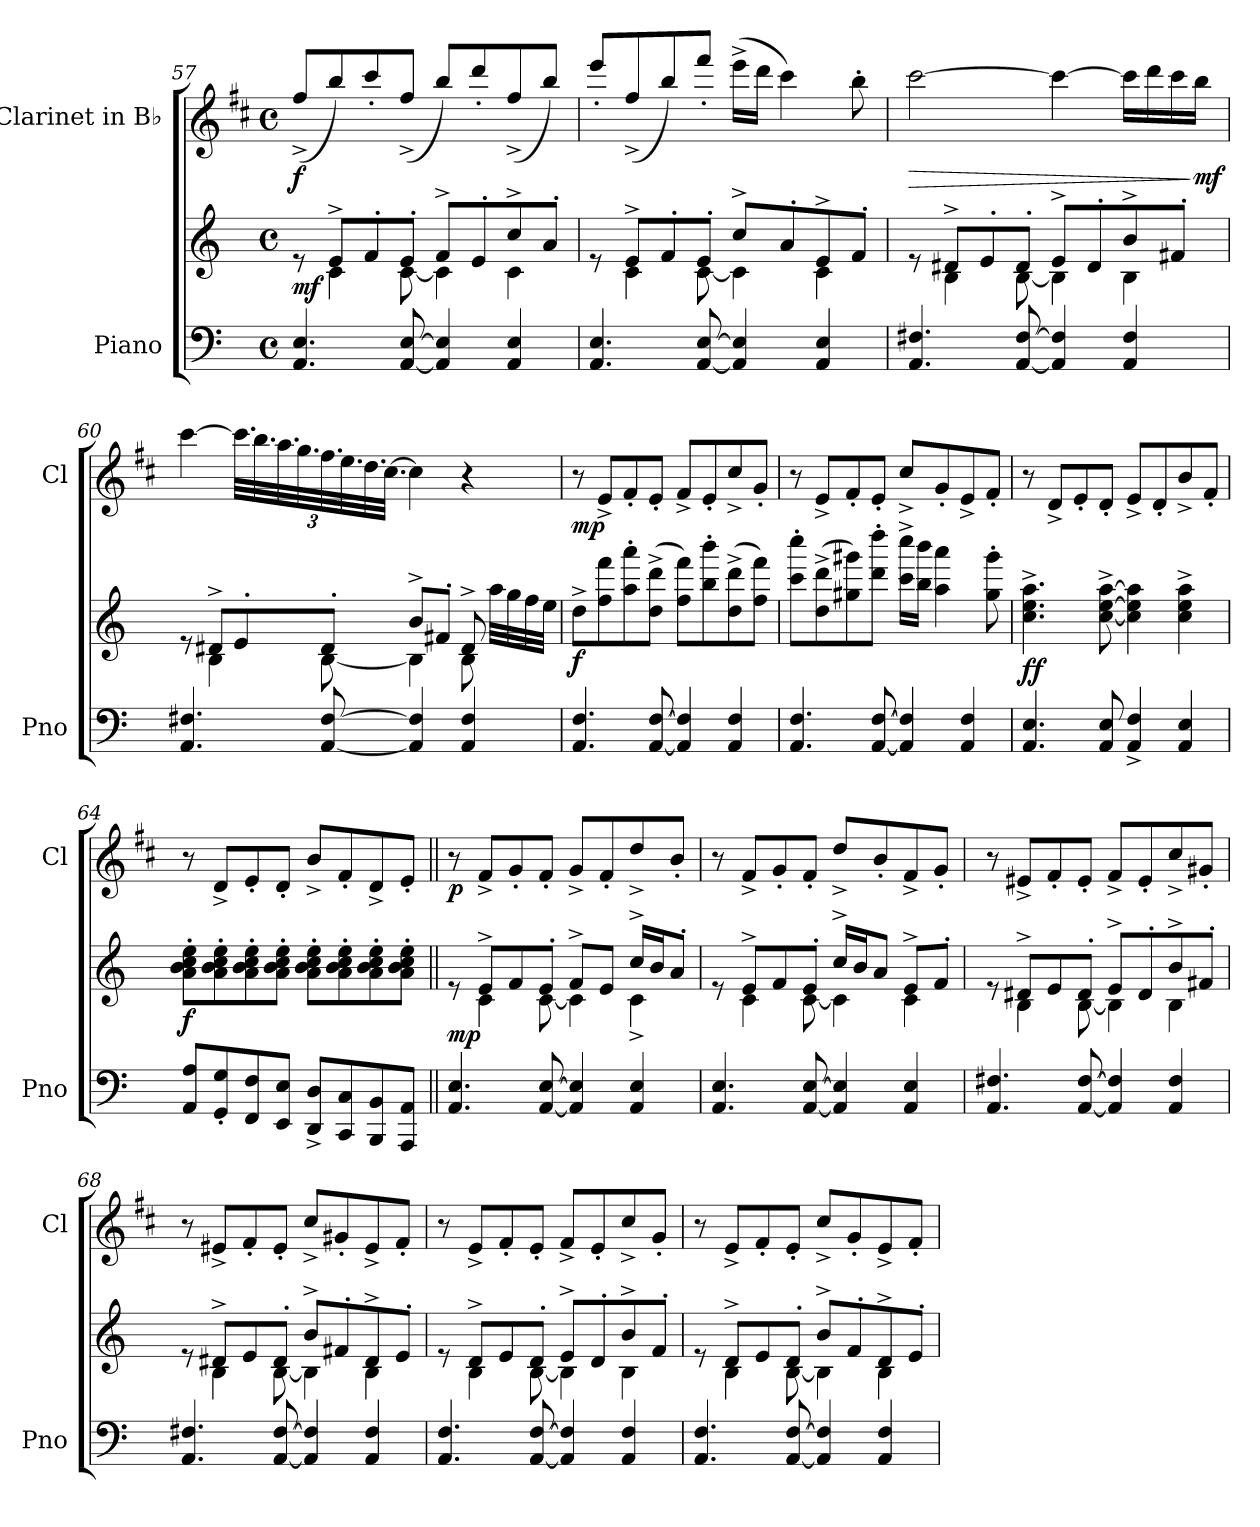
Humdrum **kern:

**kern	**kern	**dynam	**kern	**dynam
*part2	*part2	*part2	*part1	*part1
*staff3	*staff2	*staff2/3	*staff1	*staff1
*I"Piano	*	*	*I"Clarinet in B♭	*
*I'Pno	*	*	*I'Cl	*
*clefF4	*clefG2	*	*clefG2	*
*	*	*	*ITrd1c2	*
*k[]	*k[]	*	*k[]	*
*M4/4	*M4/4	*	*M4/4	*
*met(c)	*met(c)	*	*met(c)	*
=57	=57	=57	=57	=57
*	*^	*	*	*
!	!	!	!LO:DY:b	!	!LO:DY:b
4.AA/ 4.E/	8re	8ryy	mf	(8ee^/L	f
.	8e^/L	4c\	.	8aa/)	.
.	8f'/	.	.	8bb'/	.
[8AA/ [8E/	8e'/J	[8c\	.	(8ee^/J	.
4AA/] 4E/]	8f^/L	4c\]	.	8aa/L)	.
.	8e'/	.	.	8ccc'/	.
4AA/ 4E/	8cc^/	4c\	.	(8ee^/	.
.	8a'/J	.	.	8aa/J)	.
=58	=58	=58	=58	=58	=58
4.AA/ 4.E/	8re	8ryy	.	8ddd'/L	.
.	8e^/L	4c\	.	(8ee^/	.
.	8f'/	.	.	8aa/)	.
[8AA/ [8E/	8e'/J	[8c\	.	8eee'/J	.
4AA/] 4E/]	8cc^/L	4c\]	.	(16ddd^\LL	.
.	.	.	.	16ccc\JJ	.
.	8a'/	.	.	4bb\)	.
4AA/ 4E/	8e^/	4c\	.	.	.
.	8f'/J	.	.	8aa'\	.
=59	=59	=59	=59	=59	=59
!	!	!	!	!	!LO:HP:b
4.AA/ 4.F#X/	8re	8ryy	.	[2bb\	>
.	8d#X^/L	4B\	.	.	.
.	8e'/	.	.	.	.
[8AA/ [8F#/	8d#'/J	[8B\	.	.	.
4AA/] 4F#/]	8e^/L	4B\]	.	4bb\_	.
.	8d#'/	.	.	.	.
4AA/ 4F#/	8b^/	4B\	.	16bb\LL]	.
.	.	.	.	16ccc\	.
.	8f#X'/J	.	.	16bb\	.
!	!	!	!	!	!LO:DY:n=1:b
.	.	.	.	16aa\JJ	] mf
!!LO:LB:g=z
=60	=60	=60	=60	=60	=60
4.AA/ 4.F#X/	8re	8ryy	.	[4bb\	.
.	8d#X^/L	4B\	.	.	.
*	*	*	*	*Xbrackettup	*
.	8e'/	.	.	48.bb\LLL]	.
.	.	.	.	48.aa\	.
.	.	.	.	48.gg\	.
.	.	.	.	48.ff\	.
[8AA/ [8F#/	8d#'/J	[8B\	.	48.ee\	.
.	.	.	.	48.dd\	.
.	.	.	.	48.cc\	.
.	.	.	.	[48.b\JJJ	.
4AA/] 4F#/]	8b^/L	4B\]	.	4b\]	.
.	8f#X'/J	.	.	.	.
4AA/ 4F#/	8d#^/	8B\	.	4r	.
.	32aa\LLL	8ryy	.	.	.
.	32gg\	.	.	.	.
.	32ff\	.	.	.	.
.	32ee\JJJ	.	.	.	.
*	*v	*v	*	*	*
=61	=61	=61	=61	=61
!	!	!LO:DY:b	!	!LO:DY:b
4.AA/ 4.F/	8dd^\L	f	8r	mp
.	8ff\ 8fff\	.	8d^/L	.
.	8aa\' 8aaa\'	.	8e'/	.
[8AA/ [8F/	(8dd\^ 8ddd\^J	.	8d'/J	.
4AA/] 4F/]	8ff\ 8fff\L)	.	8e^/L	.
.	8bb\' 8bbb\'	.	8d'/	.
4AA/ 4F/	(>8dd\^ 8ddd\^	.	8b^/	.
.	8ff\ 8fff\J)	.	8f'/J	.
=62	=62	=62	=62	=62
4.AA/ 4.F/	8ccc\' 8cccc\'L	.	8r	.
.	(>8dd\^ 8ddd\^	.	8d^/L	.
.	8gg#X\ 8ggg#X\)	.	8e'/	.
[8AA/ [8F/	8ddd\' 8dddd\'J	.	8d'/J	.
4AA/] 4F/]	16ccc\^ 16cccc\^LL	.	8b^/L	.
.	16bb\ 16bbb\JJ	.	.	.
.	4aa\ 4aaa\	.	8f'/	.
4AA/ 4F/	.	.	8d^/	.
.	8gg#\' 8ggg#\'	.	8e'/J	.
!!LO:LB:g=z
=63	=63	=63	=63	=63
!	!	!LO:DY:b	!	!
4.AA/ 4.E/	4.cc\^ 4.ee\^ 4.aa\^	ff	8r	.
.	.	.	8c^/L	.
.	.	.	8d'/	.
8AA/ 8E/	[8cc\^ [8ee\^ [8aa\^	.	8c'/J	.
4AA/^ 4F/^	4cc\] 4ee\] 4aa\]	.	8d^/L	.
.	.	.	8c'/	.
4AA/ 4E/	4cc\^ 4ee\^ 4aa\^	.	8a^/	.
.	.	.	8e'/J	.
=64	=64	=64	=64	=64
!	!	!LO:DY:b	!	!
8AA/ 8A/L	8a\' 8b\' 8cc\' 8ee\'L	f	8r	.
8GG/' 8G/'	8a\' 8b\' 8cc\' 8ee\'	.	8c^/L	.
8FF/ 8F/	8a\' 8b\' 8cc\' 8ee\'	.	8d'/	.
8EE/ 8E/J	8a\' 8b\' 8cc\' 8ee\'J	.	8c'/J	.
8DD/^ 8D/^L	8a\' 8b\' 8cc\' 8ee\'L	.	8a^/L	.
8CC/ 8C/	8a\' 8b\' 8cc\' 8ee\'	.	8e'/	.
8BBB/ 8BB/	8a\' 8b\' 8cc\' 8ee\'	.	8c^/	.
8AAA/ 8AA/J	8a\' 8b\' 8cc\' 8ee\'J	.	8d'/J	.
=65||	=65||	=65||	=65||	=65||
*	*^	*	*	*
!	!	!	!LO:DY:b	!	!LO:DY:b
4.AA/ 4.E/	8re	8ryy	mp	8r	p
.	8e^/L	4c\	.	8e^/L	.
.	8f/	.	.	8f'/	.
[8AA/ [8E/	8e'/J	[8c\	.	8e'/J	.
4AA/] 4E/]	8f^/L	4c\]	.	8f^/L	.
.	8e/J	.	.	8e'/	.
4AA/ 4E/	16cc^/LL	4c^\	.	8cc^/	.
.	16b/J	.	.	.	.
.	8a'/J	.	.	8a'/J	.
=66	=66	=66	=66	=66	=66
4.AA/ 4.E/	8re	8ryy	.	8r	.
.	8e^/L	4c\	.	8e^/L	.
.	8f/	.	.	8f'/	.
[8AA/ [8E/	8e'/J	[8c\	.	8e'/J	.
4AA/] 4E/]	16cc^/LL	4c\]	.	8cc^/L	.
.	16b/J	.	.	.	.
.	8a/J	.	.	8a'/	.
4AA/ 4E/	8e^/L	4c\	.	8e^/	.
.	8f'/J	.	.	8f'/J	.
!!LO:PB:g=z
=67	=67	=67	=67	=67	=67
4.AA/ 4.F#X/	8re	8ryy	.	8r	.
.	8d#X^/L	4B\	.	8d#X^/L	.
.	8e/	.	.	8e'/	.
[8AA/ [8F#/	8d#'/J	[8B\	.	8d#'/J	.
4AA/] 4F#/]	8e^/L	4B\]	.	8e^/L	.
.	8d#'/	.	.	8d#'/	.
4AA/ 4F#/	8b^/	4B\	.	8b^/	.
.	8f#X'/J	.	.	8f#X'/J	.
=68	=68	=68	=68	=68	=68
4.AA/ 4.F#X/	8re	8ryy	.	8r	.
.	8d#X^/L	4B\	.	8d#X^/L	.
.	8e/	.	.	8e'/	.
[8AA/ [8F#/	8d#'/J	[8B\	.	8d#'/J	.
4AA/] 4F#/]	8b^/L	4B\]	.	8b^/L	.
.	8f#X'/	.	.	8f#X'/	.
4AA/ 4F#/	8d#^/	4B\	.	8d#^/	.
.	8e'/J	.	.	8e'/J	.
=69	=69	=69	=69	=69	=69
4.AA/ 4.F/	8re	8ryy	.	8r	.
.	8d^/L	4B\	.	8d^/L	.
.	8e/	.	.	8e'/	.
[8AA/ [8F/	8d'/J	[8B\	.	8d'/J	.
4AA/] 4F/]	8e^/L	4B\]	.	8e^/L	.
.	8d'/	.	.	8d'/	.
4AA/ 4F/	8b^/	4B\	.	8b^/	.
.	8f'/J	.	.	8f'/J	.
=70	=70	=70	=70	=70	=70
4.AA/ 4.F/	8re	8ryy	.	8r	.
.	8d^/L	4B\	.	8d^/L	.
.	8e/	.	.	8e'/	.
[8AA/ [8F/	8d'/J	[8B\	.	8d'/J	.
4AA/] 4F/]	8b^/L	4B\]	.	8b^/L	.
.	8f'/	.	.	8f'/	.
4AA/ 4F/	8d^/	4B\	.	8d^/	.
.	8e'/J	.	.	8e'/J	.
*	*v	*v	*	*	*
=	=	=	=	=
*-	*-	*-	*-	*-
